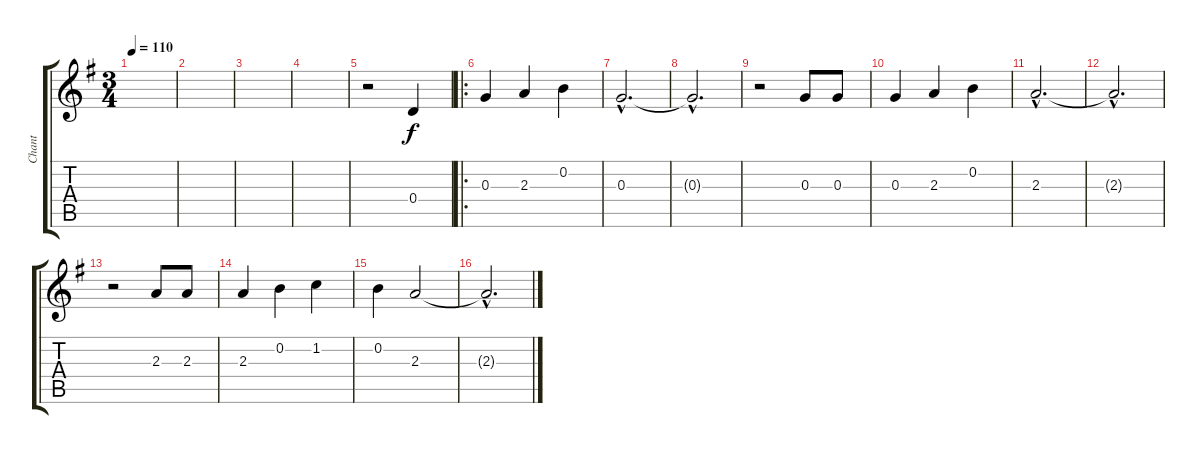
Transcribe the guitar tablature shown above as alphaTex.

\track ("Chant" "Chant") {instrument acousticguitarnylon}
\staff {score tabs}
\tuning (E4 B3 G3 D3 A2 E2) {hide}
\ts (3 4)
\tempo 110
\clef g2
\ks g
|
|
|
|
r.2 0.4.4 |
\ro
0.3.4 2.3.4 0.2.4 |
0.3{hac}.2{d} |
0.3{hac t}.2{d} |
r.2 0.3.8 0.3.8 |
0.3.4 2.3.4 0.2.4 |
2.3{hac}.2{d} |
2.3{hac t}.2{d} |
r.2 2.3.8 2.3.8 |
2.3.4 0.2.4 1.2.4 |
0.2.4 2.3.2 |
2.3{hac t}.2{d}
